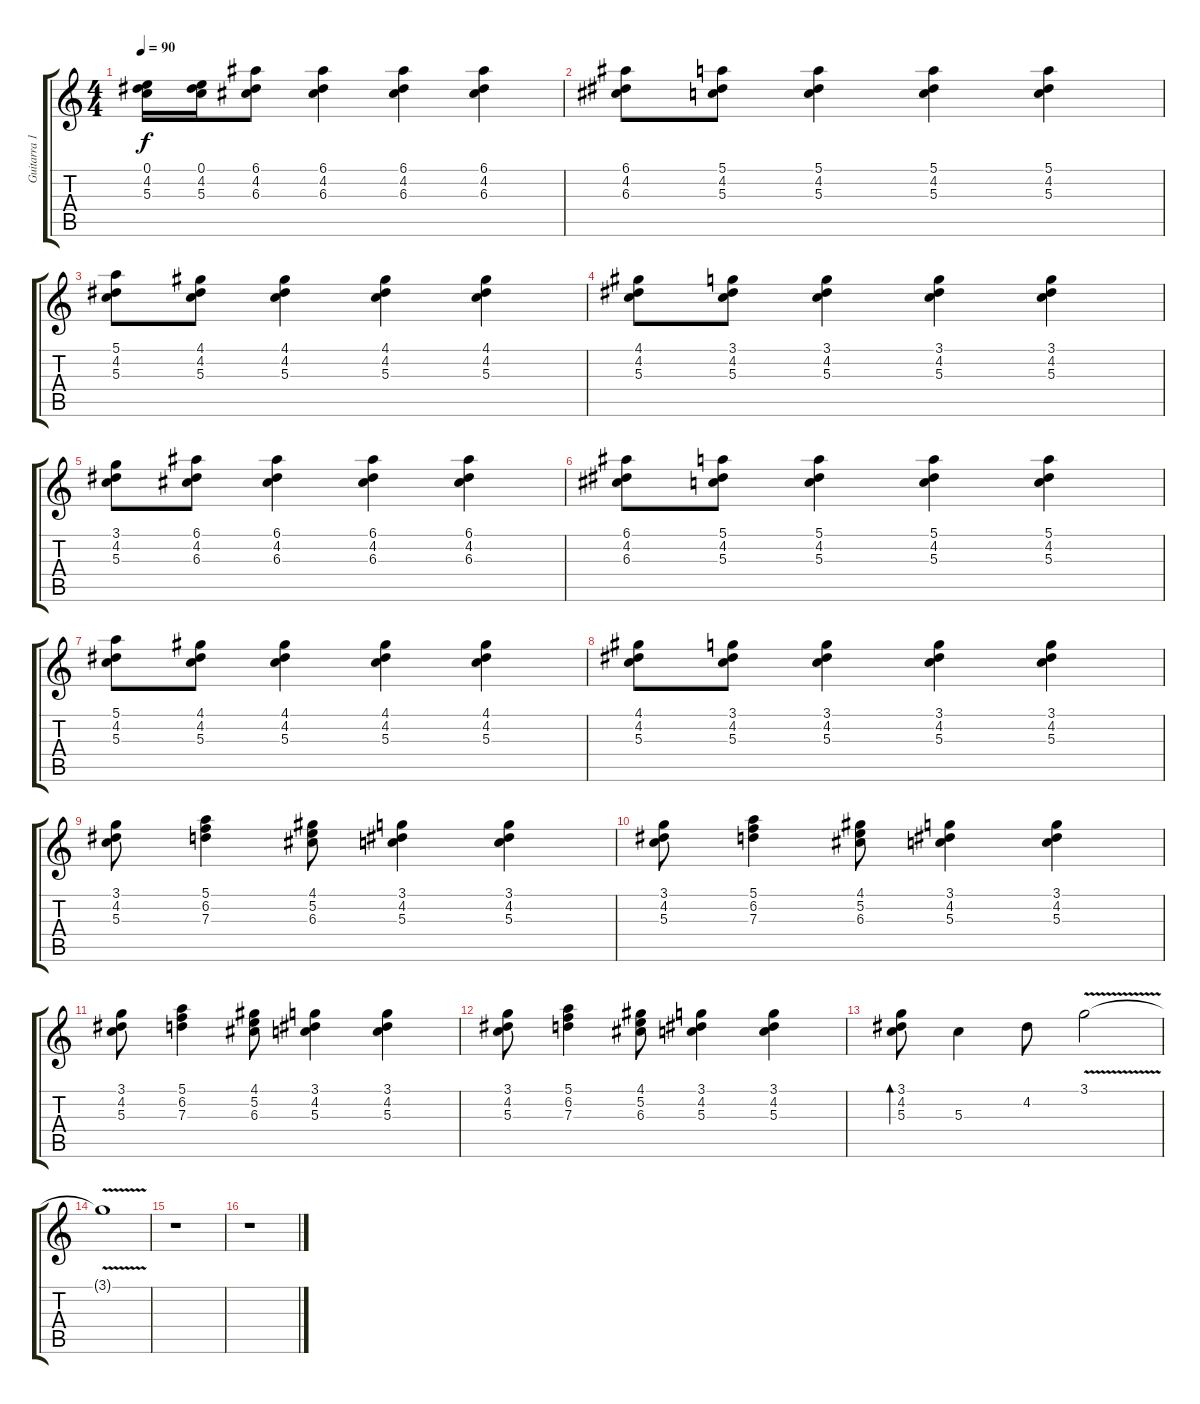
\track ("Guitarra 1" "Guitarra 1") {instrument acousticguitarsteel}
\staff {score tabs}
\tuning (E4 B3 G3 D3 A2 E2) {hide}
\ts (4 4)
\tempo 90
\clef g2
\ks c
(0.1 4.2 5.3).16{dy f} (0.1 4.2 5.3).16 (6.1 4.2 6.3).8 (6.1 4.2 6.3).4 (6.1 4.2 6.3).4 (6.1 4.2 6.3).4 |
(6.1 4.2 6.3).8 (5.1 4.2 5.3).8 (5.1 4.2 5.3).4 (5.1 4.2 5.3).4 (5.1 4.2 5.3).4 |
(5.1 4.2 5.3).8 (4.1 4.2 5.3).8 (4.1 4.2 5.3).4 (4.1 4.2 5.3).4 (4.1 4.2 5.3).4 |
(4.1 4.2 5.3).8 (3.1 4.2 5.3).8 (3.1 4.2 5.3).4 (3.1 4.2 5.3).4 (3.1 4.2 5.3).4 |
(3.1 4.2 5.3).8 (6.1 4.2 6.3).8 (6.1 4.2 6.3).4 (6.1 4.2 6.3).4 (6.1 4.2 6.3).4 |
(6.1 4.2 6.3).8 (5.1 4.2 5.3).8 (5.1 4.2 5.3).4 (5.1 4.2 5.3).4 (5.1 4.2 5.3).4 |
(5.1 4.2 5.3).8 (4.1 4.2 5.3).8 (4.1 4.2 5.3).4 (4.1 4.2 5.3).4 (4.1 4.2 5.3).4 |
(4.1 4.2 5.3).8 (3.1 4.2 5.3).8 (3.1 4.2 5.3).4 (3.1 4.2 5.3).4 (3.1 4.2 5.3).4 |
(3.1 4.2 5.3).8 (5.1 6.2 7.3).4 (4.1 5.2 6.3).8 (3.1 4.2 5.3).4 (3.1 4.2 5.3).4 |
(3.1 4.2 5.3).8 (5.1 6.2 7.3).4 (4.1 5.2 6.3).8 (3.1 4.2 5.3).4 (3.1 4.2 5.3).4 |
(3.1 4.2 5.3).8 (5.1 6.2 7.3).4 (4.1 5.2 6.3).8 (3.1 4.2 5.3).4 (3.1 4.2 5.3).4 |
(3.1 4.2 5.3).8 (5.1 6.2 7.3).4 (4.1 5.2 6.3).8 (3.1 4.2 5.3).4 (3.1 4.2 5.3).4 |
(3.1 4.2 5.3).8{bd 480} 5.3.4 4.2.8 3.1{v}.2 |
3.1{t}.1 |
r.1 |
r.1
